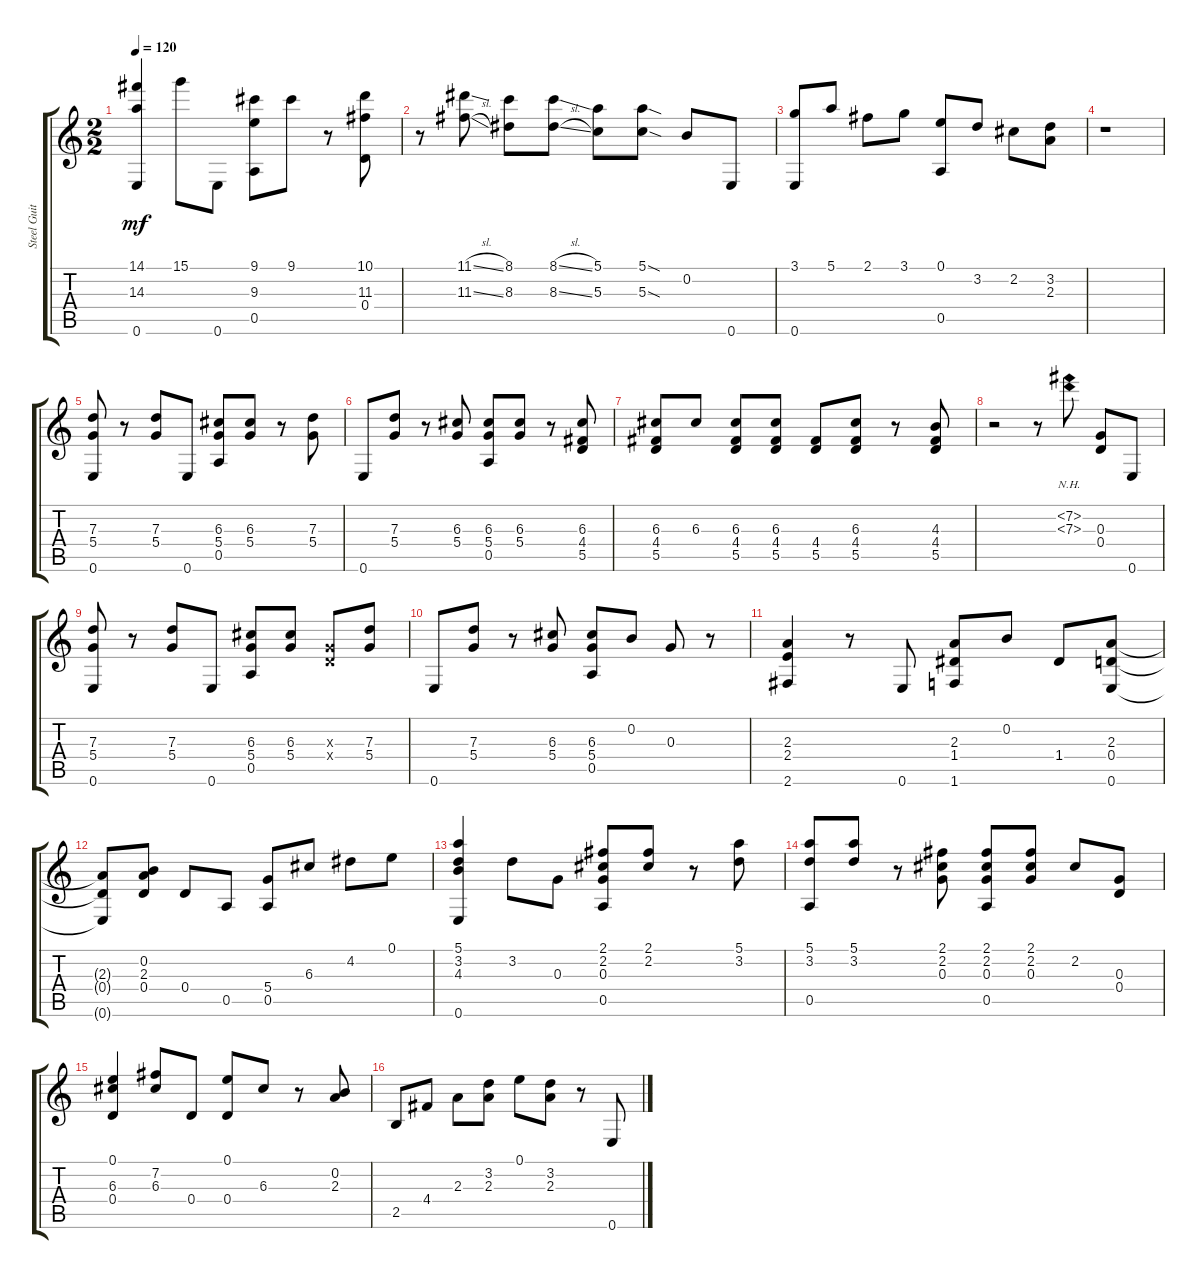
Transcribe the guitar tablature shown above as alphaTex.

\track ("Steel Guitar" "Steel Guit") {instrument acousticguitarsteel}
\staff {score tabs}
\tuning (E4 B3 G3 D3 A2 E2) {hide}
\ts (2 2)
\tempo 120
\clef g2
\ks c
(14.1 14.3 0.6).4{dy mf} 15.1.8 0.6.8 (9.1 9.3 0.5).8 9.1.8 r.8 (10.1 11.3 0.4).8 |
r.8 (11.1{sl} 11.3{sl}).8 (8.1 8.3).8 (8.1{sl} 8.3{sl}).8 (5.1 5.3).8 (5.1{sod} 5.3{sod}).8 0.2.8 0.6.8 |
(3.1 0.6).8 5.1.8 2.1.8 3.1.8 (0.1 0.5).8 3.2.8 2.2.8 (3.2 2.3).8 |
r.1 |
(7.3 5.4 0.6).8 r.8 (7.3 5.4).8 0.6.8 (6.3 5.4 0.5).8 (6.3 5.4).8 r.8 (7.3 5.4).8 |
0.6.8 (7.3 5.4).8 r.8 (6.3 5.4).8 (6.3 5.4 0.5).8 (6.3 5.4).8 r.8 (6.3 4.4 5.5).8 |
(6.3 4.4 5.5).8 6.3.8 (6.3 4.4 5.5).8 (6.3 4.4 5.5).8 (4.4 5.5).8 (6.3 4.4 5.5).8 r.8 (4.3 4.4 5.5).8 |
r.2 r.8 (7.2{nh} 7.3{nh}).8 (0.3 0.4).8 0.6.8 |
(7.3 5.4 0.6).8 r.8 (7.3 5.4).8 0.6.8 (6.3 5.4 0.5).8 (6.3 5.4).8 (0.3{x} 0.4{x}).8 (7.3 5.4).8 |
0.6.8 (7.3 5.4).8 r.8 (6.3 5.4).8 (6.3 5.4 0.5).8 0.2.8 0.3.8 r.8 |
(2.3 2.4 2.6).4 r.8 0.6.8 (2.3 1.4 1.6).8 0.2.8 1.4.8 (2.3 0.4 0.6).8 |
(2.3{t} 0.4{t} 0.6{t}).8 (0.2 2.3 0.4).8 0.4.8 0.5.8 (5.4 0.5).8 6.3.8 4.2.8 0.1.8 |
(5.1 3.2 4.3 0.6).4 3.2.8 0.3.8 (2.1 2.2 0.3 0.5).8 (2.1 2.2).8 r.8 (5.1 3.2).8 |
(5.1 3.2 0.5).8 (5.1 3.2).8 r.8 (2.1 2.2 0.3).8 (2.1 2.2 0.3 0.5).8 (2.1 2.2 0.3).8 2.2.8 (0.3 0.4).8 |
(0.1 6.3 0.4).4 (7.2 6.3).8 0.4.8 (0.1 0.4).8 6.3.8 r.8 (0.2 2.3).8 |
2.5.8 4.4.8 2.3.8 (3.2 2.3).8 0.1.8 (3.2 2.3).8 r.8 0.6.8
